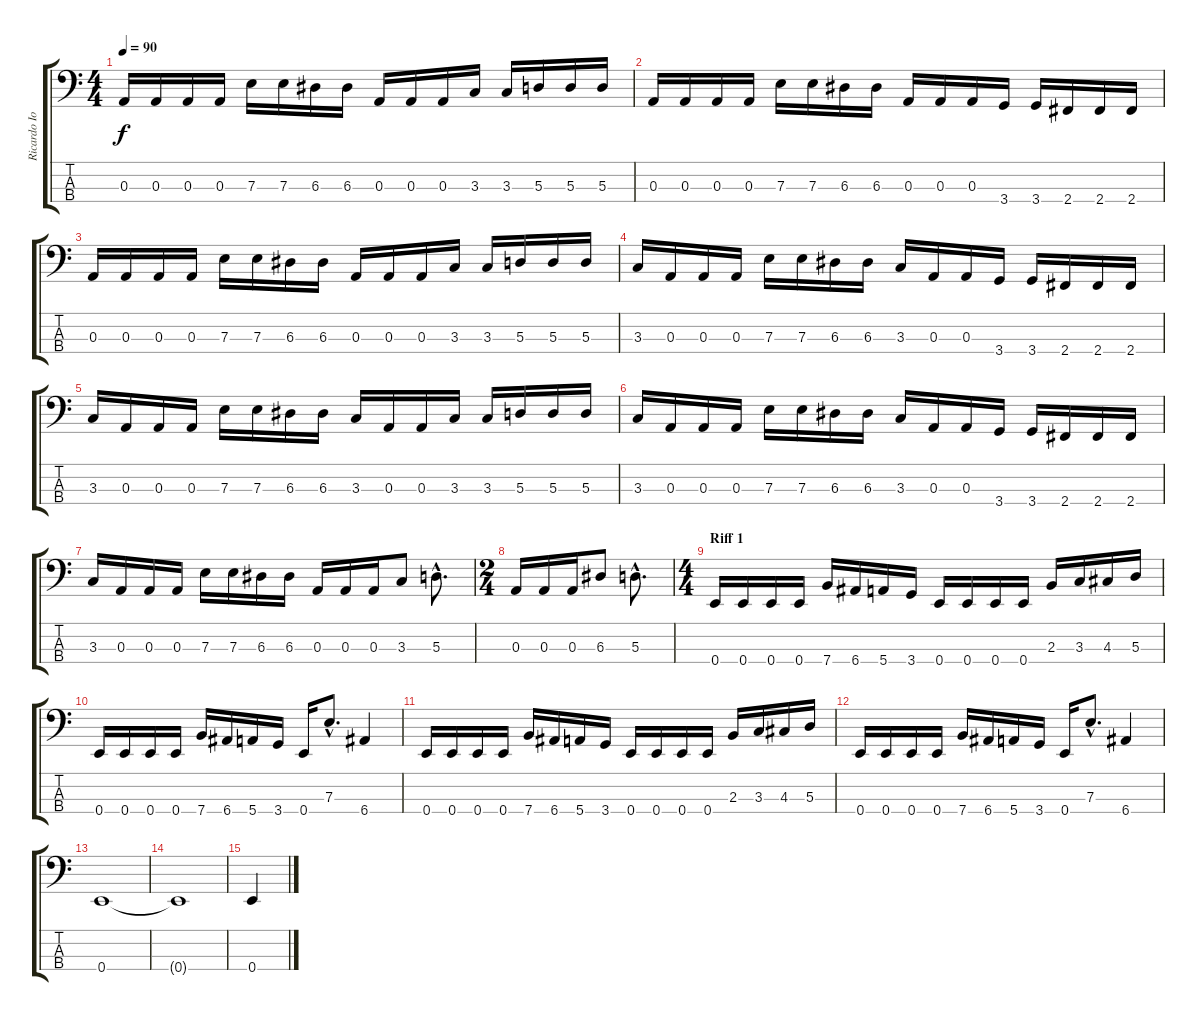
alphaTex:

\track ("Ricardo Iorio (Bajo)" "Ricardo Io") {instrument electricbassfinger}
\staff {score tabs}
\tuning (G2 D2 A1 E1) {hide}
\ts (4 4)
\tempo 90
\clef f4
\ks c
0.3.16{dy f} 0.3.16 0.3.16 0.3.16 7.3.16 7.3.16 6.3.16 6.3.16 0.3.16 0.3.16 0.3.16 3.3.16 3.3.16 5.3.16 5.3.16 5.3.16 |
0.3.16 0.3.16 0.3.16 0.3.16 7.3.16 7.3.16 6.3.16 6.3.16 0.3.16 0.3.16 0.3.16 3.4.16 3.4.16 2.4.16 2.4.16 2.4.16 |
0.3.16 0.3.16 0.3.16 0.3.16 7.3.16 7.3.16 6.3.16 6.3.16 0.3.16 0.3.16 0.3.16 3.3.16 3.3.16 5.3.16 5.3.16 5.3.16 |
3.3.16 0.3.16 0.3.16 0.3.16 7.3.16 7.3.16 6.3.16 6.3.16 3.3.16 0.3.16 0.3.16 3.4.16 3.4.16 2.4.16 2.4.16 2.4.16 |
3.3.16 0.3.16 0.3.16 0.3.16 7.3.16 7.3.16 6.3.16 6.3.16 3.3.16 0.3.16 0.3.16 3.3.16 3.3.16 5.3.16 5.3.16 5.3.16 |
3.3.16 0.3.16 0.3.16 0.3.16 7.3.16 7.3.16 6.3.16 6.3.16 3.3.16 0.3.16 0.3.16 3.4.16 3.4.16 2.4.16 2.4.16 2.4.16 |
3.3.16 0.3.16 0.3.16 0.3.16 7.3.16 7.3.16 6.3.16 6.3.16 0.3.16 0.3.16 0.3.16 3.3.8 5.3{hac}.8{d} |
\ts (2 4)
0.3.16 0.3.16 0.3.16 6.3.8 5.3{hac}.8{d} |
\ts (4 4)
\section ("" "Riff 1")
0.4.16 0.4.16 0.4.16 0.4.16 7.4.16 6.4.16 5.4.16 3.4.16 0.4.16 0.4.16 0.4.16 0.4.16 2.3.16 3.3.16 4.3.16 5.3.16 |
0.4.16 0.4.16 0.4.16 0.4.16 7.4.16 6.4.16 5.4.16 3.4.16 0.4.16 7.3{hac}.8{d} 6.4.4 |
0.4.16 0.4.16 0.4.16 0.4.16 7.4.16 6.4.16 5.4.16 3.4.16 0.4.16 0.4.16 0.4.16 0.4.16 2.3.16 3.3.16 4.3.16 5.3.16 |
0.4.16 0.4.16 0.4.16 0.4.16 7.4.16 6.4.16 5.4.16 3.4.16 0.4.16 7.3{hac}.8{d} 6.4.4 |
0.4.1 |
0.4{t}.1 |
0.4.4
